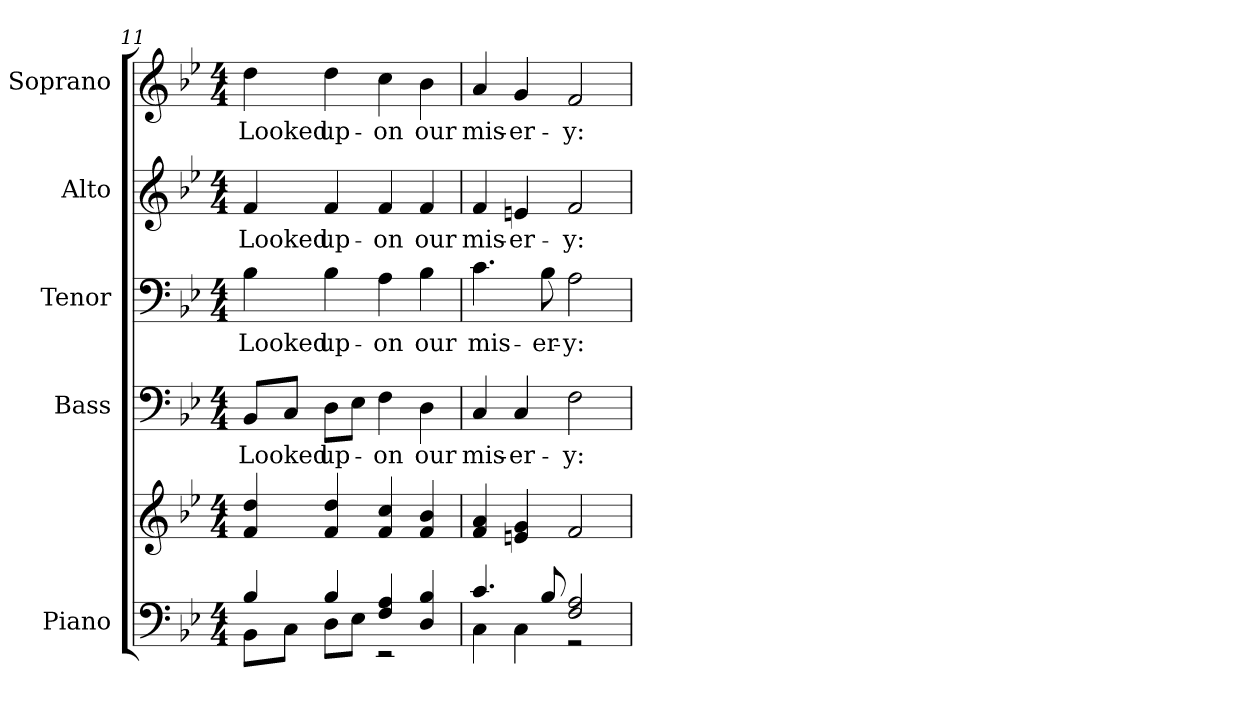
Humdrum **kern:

**kern	**kern	**kern	**text	**kern	**text	**kern	**text	**kern	**text
*part5	*part5	*part4	*part4	*part3	*part3	*part2	*part2	*part1	*part1
*staff6	*staff5	*staff4	*staff4	*staff3	*staff3	*staff2	*staff2	*staff1	*staff1
*I"Piano	*	*I"Bass	*	*I"Tenor	*	*I"Alto	*	*I"Soprano	*
*I'Pno.	*	*I'B.	*	*I'T.	*	*I'A.	*	*I'S.	*
!!LO:PB:g=z
*clefF4	*clefG2	*clefF4	*	*clefF4	*	*clefG2	*	*clefG2	*
*k[b-e-]	*k[b-e-]	*k[b-e-]	*	*k[b-e-]	*	*k[b-e-]	*	*k[b-e-]	*
*B-:	*B-:	*B-:	*	*B-:	*	*B-:	*	*B-:	*
*M4/4	*M4/4	*M4/4	*	*M4/4	*	*M4/4	*	*M4/4	*
=11	=11	=11	=11	=11	=11	=11	=11	=11	=11
*^	*	*	*	*	*	*	*	*	*
!	!	!	!	!LO:LY:b:color=#000000	!	!	!	!	!	!
!	!	!	!	!	!	!LO:LY:b:color=#000000	!	!	!	!
!	!	!	!	!	!	!	!	!LO:LY:b:color=#000000	!	!
!	!	!	!	!	!	!	!	!	!	!LO:LY:b:color=#000000
4B-i/	8BB-i\L	4fi/ 4ddi	8BB-i/L	Looked	4B-i\	Looked	4fi/	Looked	4ddi\	Looked
.	8Ci\J	.	8Ci/J	.	.	.	.	.	.	.
!	!	!	!	!LO:LY:b:color=#000000	!	!	!	!	!	!
!	!	!	!	!	!	!LO:LY:b:color=#000000	!	!	!	!
!	!	!	!	!	!	!	!	!LO:LY:b:color=#000000	!	!
!	!	!	!	!	!	!	!	!	!	!LO:LY:b:color=#000000
4B-i/	8Di\L	4fi/ 4ddi	8Di\L	up-	4B-i\	up-	4fi/	up-	4ddi\	up-
.	8E-i\J	.	8E-i\J	.	.	.	.	.	.	.
!	!	!	!	!LO:LY:b:color=#000000	!	!	!	!	!	!
!	!	!	!	!	!	!LO:LY:b:color=#000000	!	!	!	!
!	!	!	!	!	!	!	!	!LO:LY:b:color=#000000	!	!
!	!	!	!	!	!	!	!	!	!	!LO:LY:b:color=#000000
4Fi/ 4Ai	2r	4fi/ 4cci	4Fi\	-on	4Ai\	-on	4fi/	-on	4cci\	-on
!	!	!	!	!LO:LY:b:color=#000000	!	!	!	!	!	!
!	!	!	!	!	!	!LO:LY:b:color=#000000	!	!	!	!
!	!	!	!	!	!	!	!	!LO:LY:b:color=#000000	!	!
!	!	!	!	!	!	!	!	!	!	!LO:LY:b:color=#000000
4Di/ 4B-i	.	4fi/ 4b-i	4Di\	our	4B-i\	our	4fi/	our	4b-i\	our
=12	=12	=12	=12	=12	=12	=12	=12	=12	=12	=12
!	!	!	!	!LO:LY:b:color=#000000	!	!	!	!	!	!
!	!	!	!	!	!	!LO:LY:b:color=#000000	!	!	!	!
!	!	!	!	!	!	!	!	!LO:LY:b:color=#000000	!	!
!	!	!	!	!	!	!	!	!	!	!LO:LY:b:color=#000000
4.ci/	4Ci\	4fi/ 4ai	4Ci/	mis-	4.ci\	mis-	4fi/	mis-	4ai/	mis-
!	!	!	!	!LO:LY:b:color=#000000	!	!	!	!	!	!
!	!	!	!	!	!	!	!	!LO:LY:b:color=#000000	!	!
!	!	!	!	!	!	!	!	!	!	!LO:LY:b:color=#000000
.	4Ci\	4eni/ 4gi	4Ci/	-er-	.	.	4eni/	-er-	4gi/	-er-
!	!	!	!	!	!	!LO:LY:b:color=#000000	!	!	!	!
8B-i/	.	.	.	.	8B-i\	-er-	.	.	.	.
!	!	!	!	!LO:LY:b:color=#000000	!	!	!	!	!	!
!	!	!	!	!	!	!LO:LY:b:color=#000000	!	!	!	!
!	!	!	!	!	!	!	!	!LO:LY:b:color=#000000	!	!
!	!	!	!	!	!	!	!	!	!	!LO:LY:b:color=#000000
2Fi/ 2Ai	2r	2fi/	2Fi\	-y:	2Ai\	-y:	2fi/	-y:	2fi/	-y:
*v	*v	*	*	*	*	*	*	*	*	*
=	=	=	=	=	=	=	=	=	=
*-	*-	*-	*-	*-	*-	*-	*-	*-	*-
